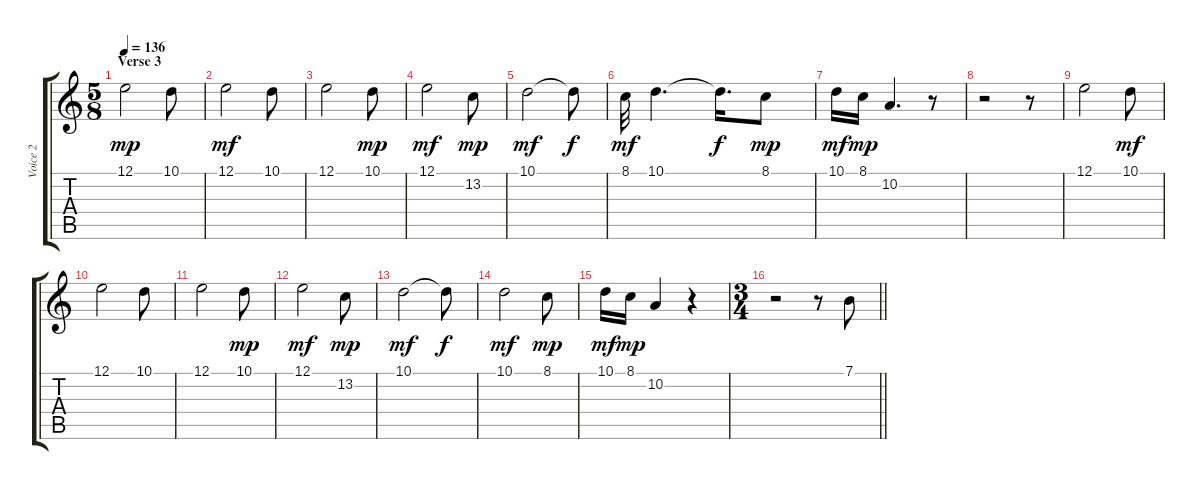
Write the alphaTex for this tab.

\track ("Voice 2" "Voice 2") {instrument lead2sawtooth}
\staff {score tabs}
\tuning (E4 B3 G3 D3 A2 E2) {hide}
\ts (5 8)
\section ("" "Verse 3")
\tempo 136
\clef g2
\ks c
12.1.2{dy mp} 10.1.8 |
12.1.2{dy mf} 10.1.8 |
12.1.2 10.1.8{dy mp} |
12.1.2{dy mf} 13.2.8{dy mp} |
10.1.2{dy mf} 10.1{t}.8{dy f} |
8.1.32{dy mf} 10.1.4{d} 10.1{t}.16{d dy f} 8.1.8{dy mp} |
10.1.16{dy mf} 8.1.16{dy mp} 10.2.4{d} r.8 |
r.2 r.8 |
12.1.2 10.1.8{dy mf} |
12.1.2 10.1.8 |
12.1.2 10.1.8{dy mp} |
12.1.2{dy mf} 13.2.8{dy mp} |
10.1.2{dy mf} 10.1{t}.8{dy f} |
10.1.2{dy mf} 8.1.8{dy mp} |
10.1.16{dy mf} 8.1.16{dy mp} 10.2.4 r.4 |
\ts (3 4)
\barLineRight lightlight
r.2 r.8 7.1.8
